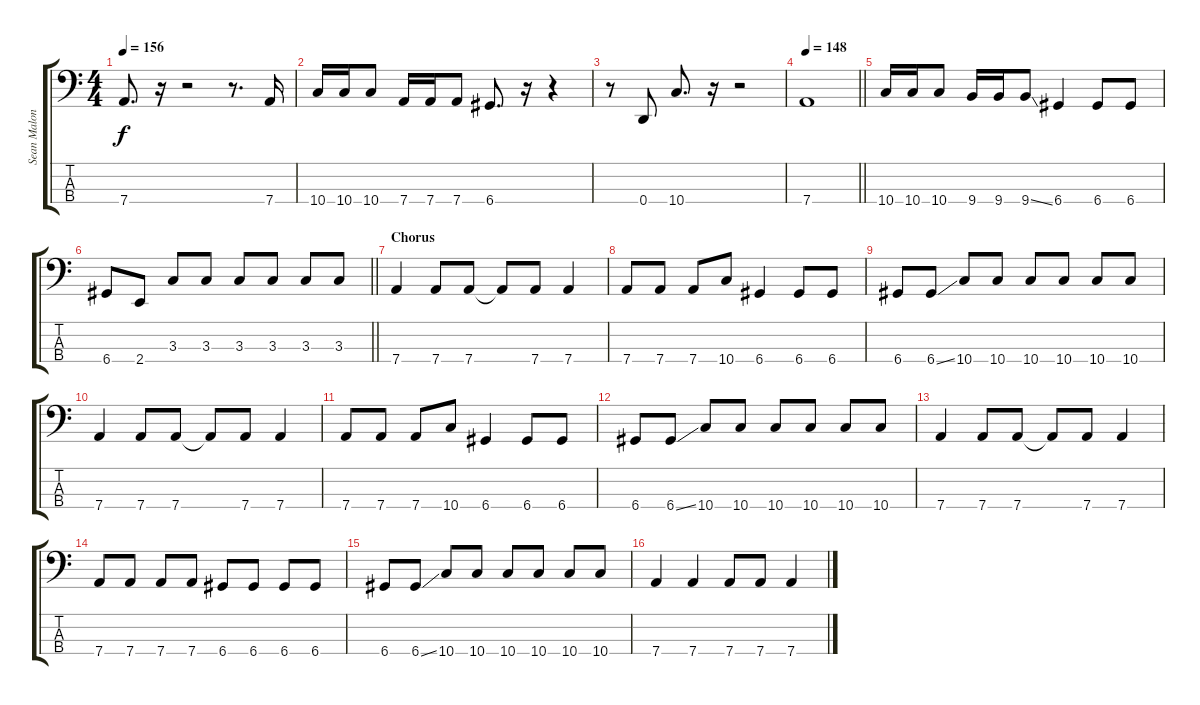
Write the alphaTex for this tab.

\track ("Sean Malone" "Sean Malon") {instrument fretlessbass}
\staff {score tabs}
\tuning (G2 D2 A1 D1) {hide}
\ts (4 4)
\tempo 156
\clef f4
\ks c
7.4.8{d dy f} r.16 r.2 r.8{d} 7.4.16 |
10.4.16 10.4.16 10.4.8 7.4.16 7.4.16 7.4.8 6.4.8{d} r.16 r.4 |
r.8 0.4.8 10.4.8{d} r.16 r.2 |
\tempo 148
\barLineRight lightlight
7.4.1 |
10.4.16 10.4.16 10.4.8 9.4.16 9.4.16 9.4{ss}.8 6.4.4 6.4.8 6.4.8 |
\barLineRight lightlight
6.4.8 2.4.8 3.3.8 3.3.8 3.3.8 3.3.8 3.3.8 3.3.8 |
\section ("" "Chorus")
7.4.4 7.4.8 7.4.8 7.4{t}.8 7.4.8 7.4.4 |
7.4.8 7.4.8 7.4.8 10.4.8 6.4.4 6.4.8 6.4.8 |
6.4.8 6.4{ss}.8 10.4.8 10.4.8 10.4.8 10.4.8 10.4.8 10.4.8 |
7.4.4 7.4.8 7.4.8 7.4{t}.8 7.4.8 7.4.4 |
7.4.8 7.4.8 7.4.8 10.4.8 6.4.4 6.4.8 6.4.8 |
6.4.8 6.4{ss}.8 10.4.8 10.4.8 10.4.8 10.4.8 10.4.8 10.4.8 |
7.4.4 7.4.8 7.4.8 7.4{t}.8 7.4.8 7.4.4 |
7.4.8 7.4.8 7.4.8 7.4.8 6.4.8 6.4.8 6.4.8 6.4.8 |
6.4.8 6.4{ss}.8 10.4.8 10.4.8 10.4.8 10.4.8 10.4.8 10.4.8 |
7.4.4 7.4.4 7.4.8 7.4.8 7.4.4
